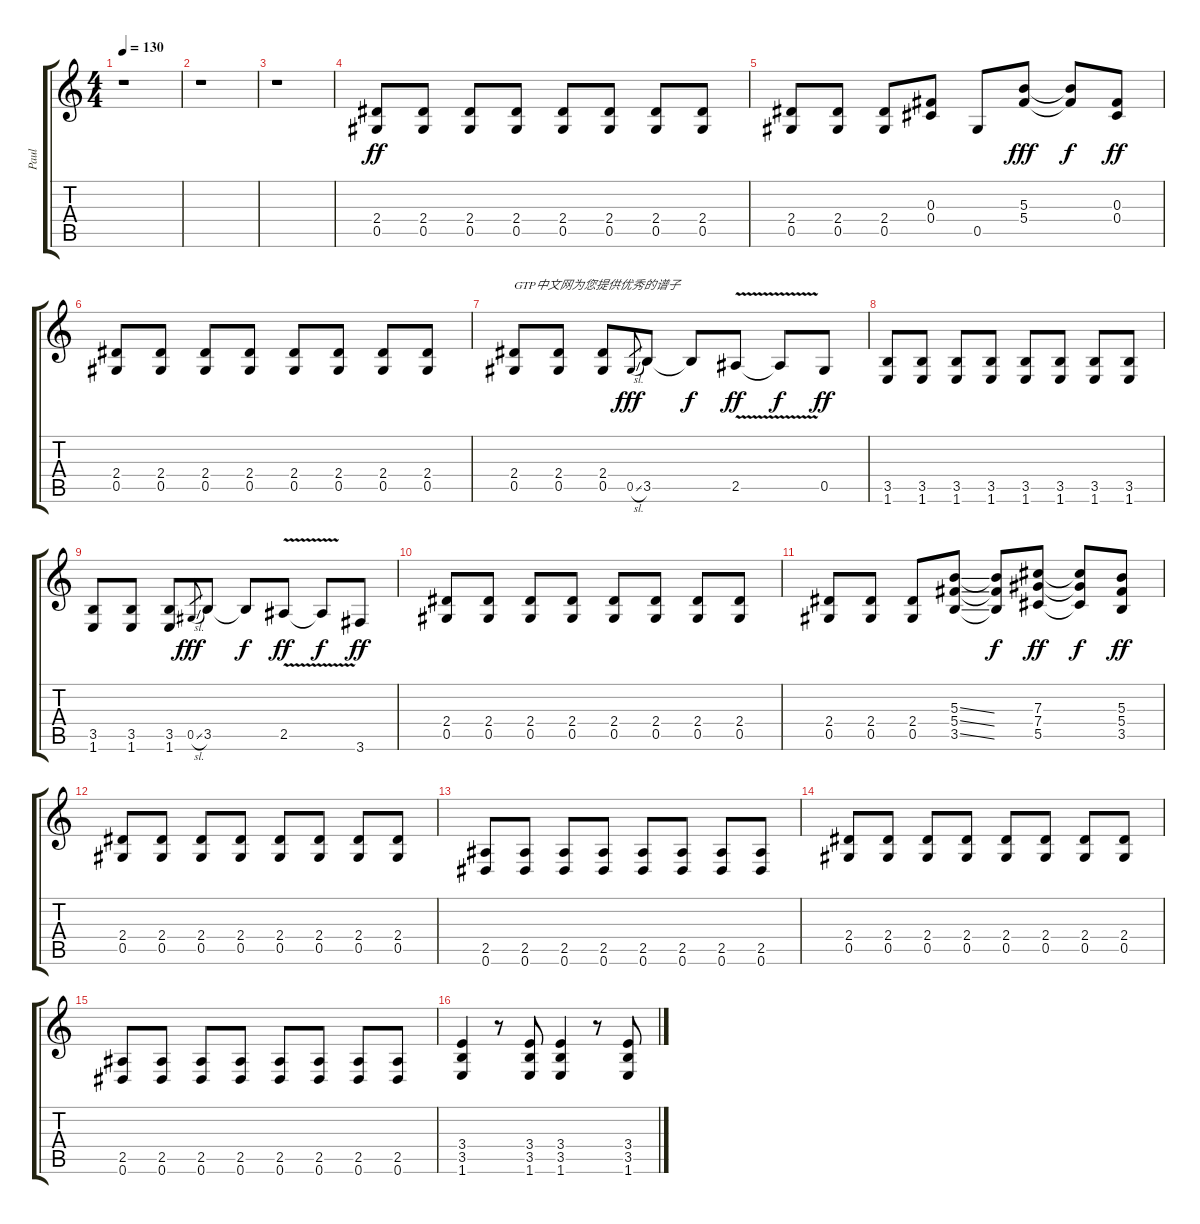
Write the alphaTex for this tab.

\track ("Paul" "Paul") {instrument overdrivenguitar}
\staff {score tabs}
\tuning (Eb4 Bb3 Gb3 Db3 Ab2 Eb2) {hide}
\ts (4 4)
\tempo 130
\clef g2
\ks c
r.1{dy ff instrument overdrivenguitar} |
r.1 |
r.1 |
(2.4 0.5).8 (2.4 0.5).8 (2.4 0.5).8 (2.4 0.5).8 (2.4 0.5).8 (2.4 0.5).8 (2.4 0.5).8 (2.4 0.5).8 |
(2.4 0.5).8 (2.4 0.5).8 (2.4 0.5).8 (0.3 0.4).8 0.5.8 (5.3 5.4).8{dy fff} (5.3{t} 5.4{t}).8{dy f} (0.3 0.4).8{dy ff} |
(2.4 0.5).8 (2.4 0.5).8 (2.4 0.5).8 (2.4 0.5).8 (2.4 0.5).8 (2.4 0.5).8 (2.4 0.5).8 (2.4 0.5).8 |
(2.4 0.5).8{txt "GTP中文网为您提供优秀的谱子"} (2.4 0.5).8 (2.4 0.5).8 0.5{sl}.8{gr dy fff} 3.5.8 3.5{t}.8{dy f} 2.5{v}.8{dy ff} 2.5{t}.8{dy f} 0.5.8{dy ff} |
(3.5 1.6).8 (3.5 1.6).8 (3.5 1.6).8 (3.5 1.6).8 (3.5 1.6).8 (3.5 1.6).8 (3.5 1.6).8 (3.5 1.6).8 |
(3.5 1.6).8 (3.5 1.6).8 (3.5 1.6).8 0.5{sl}.8{gr dy fff} 3.5.8 3.5{t}.8{dy f} 2.5{v}.8{dy ff} 2.5{t}.8{dy f} 3.6.8{dy ff} |
(2.4 0.5).8 (2.4 0.5).8 (2.4 0.5).8 (2.4 0.5).8 (2.4 0.5).8 (2.4 0.5).8 (2.4 0.5).8 (2.4 0.5).8 |
(2.4 0.5).8 (2.4 0.5).8 (2.4 0.5).8 (5.3{ss} 5.4{ss} 3.5{ss}).8 (5.3{t} 5.4{t} 3.5{t}).8{dy f} (7.3 7.4 5.5).8{dy ff} (7.3{t} 7.4{t} 5.5{t}).8{dy f} (5.3 5.4 3.5).8{dy ff} |
(2.4 0.5).8 (2.4 0.5).8 (2.4 0.5).8 (2.4 0.5).8 (2.4 0.5).8 (2.4 0.5).8 (2.4 0.5).8 (2.4 0.5).8 |
(2.5 0.6).8 (2.5 0.6).8 (2.5 0.6).8 (2.5 0.6).8 (2.5 0.6).8 (2.5 0.6).8 (2.5 0.6).8 (2.5 0.6).8 |
(2.4 0.5).8 (2.4 0.5).8 (2.4 0.5).8 (2.4 0.5).8 (2.4 0.5).8 (2.4 0.5).8 (2.4 0.5).8 (2.4 0.5).8 |
(2.5 0.6).8 (2.5 0.6).8 (2.5 0.6).8 (2.5 0.6).8 (2.5 0.6).8 (2.5 0.6).8 (2.5 0.6).8 (2.5 0.6).8 |
(3.4 3.5 1.6).4 r.8 (3.4 3.5 1.6).8 (3.4 3.5 1.6).4 r.8 (3.4 3.5 1.6).8
